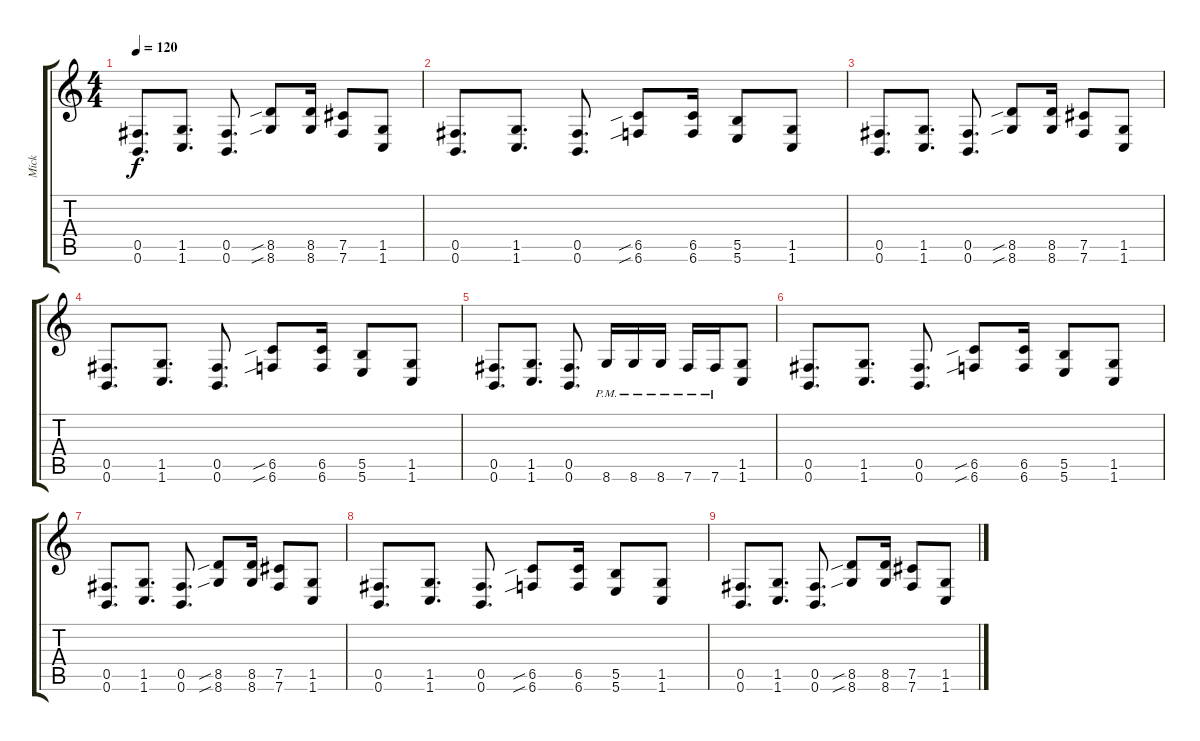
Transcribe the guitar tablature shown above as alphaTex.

\track ("Mick" "Mick") {instrument distortionguitar}
\staff {score tabs}
\tuning (Db4 Ab3 E3 B2 Gb2 B1) {hide}
\ts (4 4)
\tempo 120
\clef g2
\ks c
(0.5 0.6).8{d dy f} (1.5 1.6).8{d} (0.5 0.6).8{d} (8.5{sib} 8.6{sib}).8 (8.5 8.6).16 (7.5 7.6).8 (1.5 1.6).8 |
(0.5 0.6).8{d} (1.5 1.6).8{d} (0.5 0.6).8{d} (6.5{sib} 6.6{sib}).8 (6.5 6.6).16 (5.5 5.6).8 (1.5 1.6).8 |
(0.5 0.6).8{d} (1.5 1.6).8{d} (0.5 0.6).8{d} (8.5{sib} 8.6{sib}).8 (8.5 8.6).16 (7.5 7.6).8 (1.5 1.6).8 |
(0.5 0.6).8{d} (1.5 1.6).8{d} (0.5 0.6).8{d} (6.5{sib} 6.6{sib}).8 (6.5 6.6).16 (5.5 5.6).8 (1.5 1.6).8 |
(0.5 0.6).8{d} (1.5 1.6).8{d} (0.5 0.6).8{d} 8.6{pm}.16 8.6{pm}.16 8.6{pm}.16 7.6{pm}.16 7.6{pm}.16 (1.5 1.6).8 |
(0.5 0.6).8{d} (1.5 1.6).8{d} (0.5 0.6).8{d} (6.5{sib} 6.6{sib}).8 (6.5 6.6).16 (5.5 5.6).8 (1.5 1.6).8 |
(0.5 0.6).8{d} (1.5 1.6).8{d} (0.5 0.6).8{d} (8.5{sib} 8.6{sib}).8 (8.5 8.6).16 (7.5 7.6).8 (1.5 1.6).8 |
(0.5 0.6).8{d} (1.5 1.6).8{d} (0.5 0.6).8{d} (6.5{sib} 6.6{sib}).8 (6.5 6.6).16 (5.5 5.6).8 (1.5 1.6).8 |
(0.5 0.6).8{d} (1.5 1.6).8{d} (0.5 0.6).8{d} (8.5{sib} 8.6{sib}).8 (8.5 8.6).16 (7.5 7.6).8 (1.5 1.6).8
